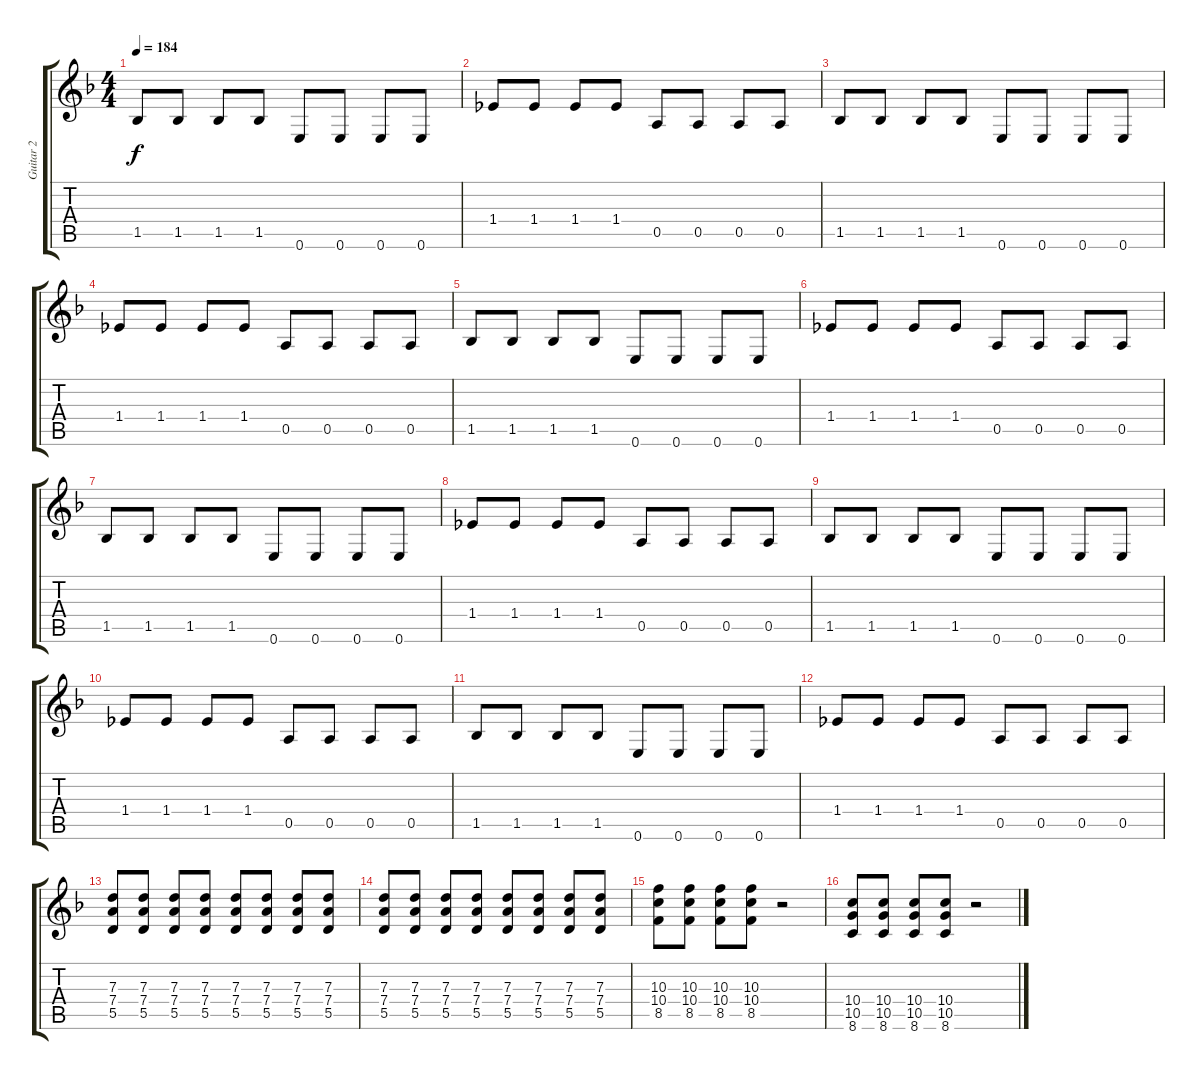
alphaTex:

\track ("Guitar 2" "Guitar 2") {instrument overdrivenguitar}
\staff {score tabs}
\tuning (E4 B3 G3 D3 A2 E2) {hide}
\ts (4 4)
\tempo 184
\clef g2
\ks f
1.5.8{dy f} 1.5.8 1.5.8 1.5.8 0.6.8 0.6.8 0.6.8 0.6.8 |
1.4.8 1.4.8 1.4.8 1.4.8 0.5.8 0.5.8 0.5.8 0.5.8 |
1.5.8 1.5.8 1.5.8 1.5.8 0.6.8 0.6.8 0.6.8 0.6.8 |
1.4.8 1.4.8 1.4.8 1.4.8 0.5.8 0.5.8 0.5.8 0.5.8 |
1.5.8 1.5.8 1.5.8 1.5.8 0.6.8 0.6.8 0.6.8 0.6.8 |
1.4.8 1.4.8 1.4.8 1.4.8 0.5.8 0.5.8 0.5.8 0.5.8 |
1.5.8 1.5.8 1.5.8 1.5.8 0.6.8 0.6.8 0.6.8 0.6.8 |
1.4.8 1.4.8 1.4.8 1.4.8 0.5.8 0.5.8 0.5.8 0.5.8 |
1.5.8 1.5.8 1.5.8 1.5.8 0.6.8 0.6.8 0.6.8 0.6.8 |
1.4.8 1.4.8 1.4.8 1.4.8 0.5.8 0.5.8 0.5.8 0.5.8 |
1.5.8 1.5.8 1.5.8 1.5.8 0.6.8 0.6.8 0.6.8 0.6.8 |
1.4.8 1.4.8 1.4.8 1.4.8 0.5.8 0.5.8 0.5.8 0.5.8 |
(7.3 7.4 5.5).8 (7.3 7.4 5.5).8 (7.3 7.4 5.5).8 (7.3 7.4 5.5).8 (7.3 7.4 5.5).8 (7.3 7.4 5.5).8 (7.3 7.4 5.5).8 (7.3 7.4 5.5).8 |
(7.3 7.4 5.5).8 (7.3 7.4 5.5).8 (7.3 7.4 5.5).8 (7.3 7.4 5.5).8 (7.3 7.4 5.5).8 (7.3 7.4 5.5).8 (7.3 7.4 5.5).8 (7.3 7.4 5.5).8 |
(10.3 10.4 8.5).8 (10.3 10.4 8.5).8 (10.3 10.4 8.5).8 (10.3 10.4 8.5).8 r.2 |
(10.4 10.5 8.6).8 (10.4 10.5 8.6).8 (10.4 10.5 8.6).8 (10.4 10.5 8.6).8 r.2
